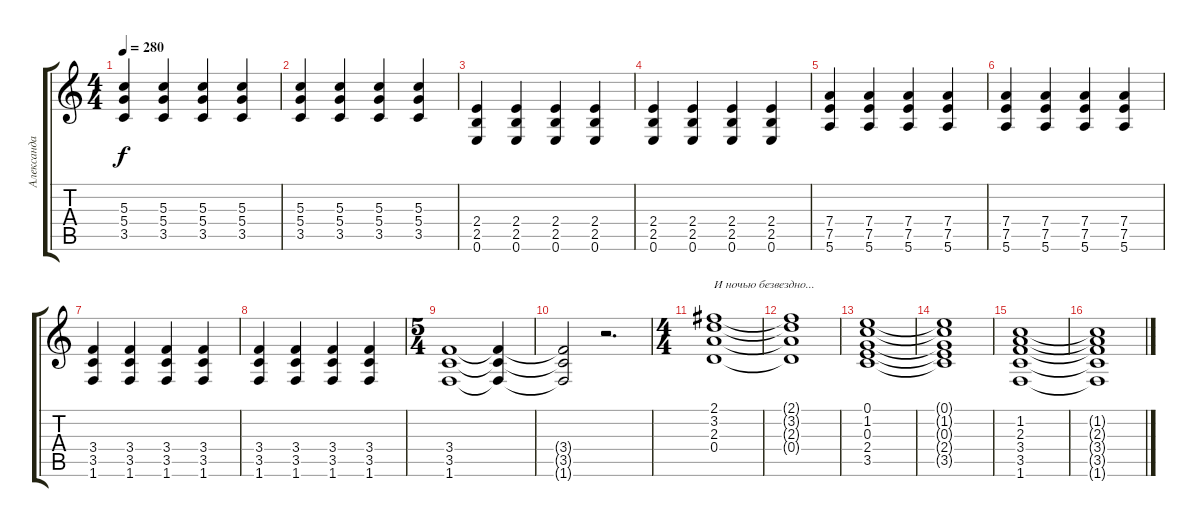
\track ("Александа \"Ренегат\" Леонтьев" "Александа ") {instrument overdrivenguitar}
\staff {score tabs}
\tuning (E4 B3 G3 D3 A2 E2) {hide}
\ts (4 4)
\tempo 280
\clef g2
\ks c
(5.3 5.4 3.5).4{dy f} (5.3 5.4 3.5).4 (5.3 5.4 3.5).4 (5.3 5.4 3.5).4 |
(5.3 5.4 3.5).4 (5.3 5.4 3.5).4 (5.3 5.4 3.5).4 (5.3 5.4 3.5).4 |
(2.4 2.5 0.6).4 (2.4 2.5 0.6).4 (2.4 2.5 0.6).4 (2.4 2.5 0.6).4 |
(2.4 2.5 0.6).4 (2.4 2.5 0.6).4 (2.4 2.5 0.6).4 (2.4 2.5 0.6).4 |
(7.4 7.5 5.6).4 (7.4 7.5 5.6).4 (7.4 7.5 5.6).4 (7.4 7.5 5.6).4 |
(7.4 7.5 5.6).4 (7.4 7.5 5.6).4 (7.4 7.5 5.6).4 (7.4 7.5 5.6).4 |
(3.4 3.5 1.6).4 (3.4 3.5 1.6).4 (3.4 3.5 1.6).4 (3.4 3.5 1.6).4 |
(3.4 3.5 1.6).4 (3.4 3.5 1.6).4 (3.4 3.5 1.6).4 (3.4 3.5 1.6).4 |
\ts (5 4)
(3.4 3.5 1.6).1 (3.4{t} 3.5{t} 1.6{t}).4 |
(3.4{t} 3.5{t} 1.6{t}).2 r.2{d} |
\ts (4 4)
(2.1 3.2 2.3 0.4).1{txt "И ночью безвездно..."} |
(2.1{t} 3.2{t} 2.3{t} 0.4{t}).1 |
(0.1 1.2 0.3 2.4 3.5).1 |
(0.1{t} 1.2{t} 0.3{t} 2.4{t} 3.5{t}).1 |
(1.2 2.3 3.4 3.5 1.6).1 |
(1.2{t} 2.3{t} 3.4{t} 3.5{t} 1.6{t}).1
